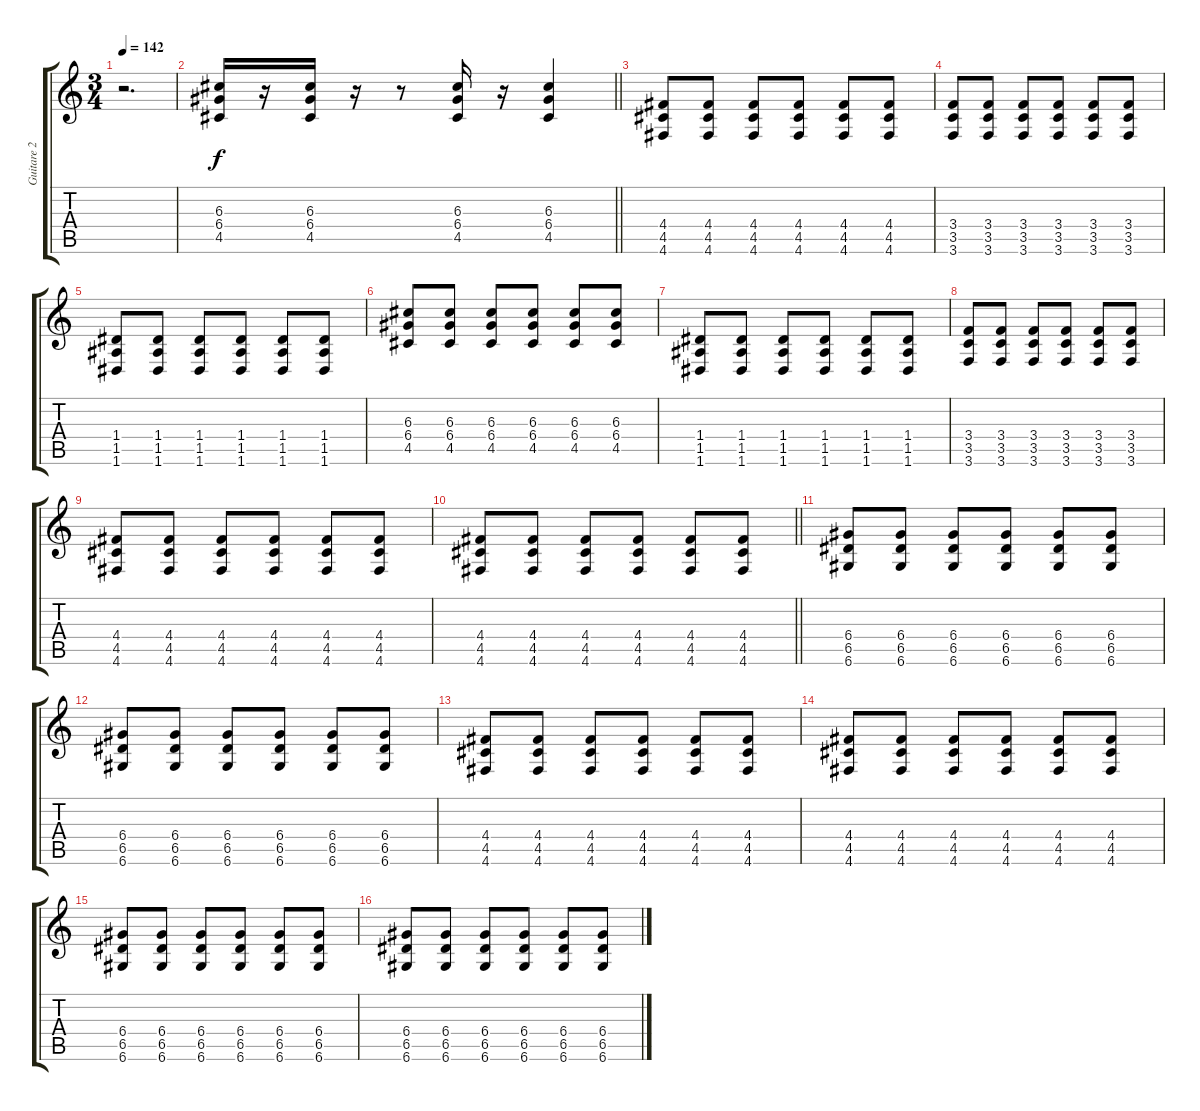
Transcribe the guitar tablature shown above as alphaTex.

\track ("Guitare 2" "Guitare 2") {instrument overdrivenguitar}
\staff {score tabs}
\tuning (E4 B3 G3 D3 A2 D2) {hide}
\ts (3 4)
\tempo 142
\clef g2
\ks c
r.2{d dy f} |
\barLineRight lightlight
(6.3 6.4 4.5).16 r.16 (6.3 6.4 4.5).16 r.16 r.8 (6.3 6.4 4.5).16 r.16 (6.3 6.4 4.5).4 |
(4.4 4.5 4.6).8 (4.4 4.5 4.6).8 (4.4 4.5 4.6).8 (4.4 4.5 4.6).8 (4.4 4.5 4.6).8 (4.4 4.5 4.6).8 |
(3.4 3.5 3.6).8 (3.4 3.5 3.6).8 (3.4 3.5 3.6).8 (3.4 3.5 3.6).8 (3.4 3.5 3.6).8 (3.4 3.5 3.6).8 |
(1.4 1.5 1.6).8 (1.4 1.5 1.6).8 (1.4 1.5 1.6).8 (1.4 1.5 1.6).8 (1.4 1.5 1.6).8 (1.4 1.5 1.6).8 |
(6.3 6.4 4.5).8 (6.3 6.4 4.5).8 (6.3 6.4 4.5).8 (6.3 6.4 4.5).8 (6.3 6.4 4.5).8 (6.3 6.4 4.5).8 |
(1.4 1.5 1.6).8 (1.4 1.5 1.6).8 (1.4 1.5 1.6).8 (1.4 1.5 1.6).8 (1.4 1.5 1.6).8 (1.4 1.5 1.6).8 |
(3.4 3.5 3.6).8 (3.4 3.5 3.6).8 (3.4 3.5 3.6).8 (3.4 3.5 3.6).8 (3.4 3.5 3.6).8 (3.4 3.5 3.6).8 |
(4.4 4.5 4.6).8 (4.4 4.5 4.6).8 (4.4 4.5 4.6).8 (4.4 4.5 4.6).8 (4.4 4.5 4.6).8 (4.4 4.5 4.6).8 |
\barLineRight lightlight
(4.4 4.5 4.6).8 (4.4 4.5 4.6).8 (4.4 4.5 4.6).8 (4.4 4.5 4.6).8 (4.4 4.5 4.6).8 (4.4 4.5 4.6).8 |
(6.4 6.5 6.6).8 (6.4 6.5 6.6).8 (6.4 6.5 6.6).8 (6.4 6.5 6.6).8 (6.4 6.5 6.6).8 (6.4 6.5 6.6).8 |
(6.4 6.5 6.6).8 (6.4 6.5 6.6).8 (6.4 6.5 6.6).8 (6.4 6.5 6.6).8 (6.4 6.5 6.6).8 (6.4 6.5 6.6).8 |
(4.4 4.5 4.6).8 (4.4 4.5 4.6).8 (4.4 4.5 4.6).8 (4.4 4.5 4.6).8 (4.4 4.5 4.6).8 (4.4 4.5 4.6).8 |
(4.4 4.5 4.6).8 (4.4 4.5 4.6).8 (4.4 4.5 4.6).8 (4.4 4.5 4.6).8 (4.4 4.5 4.6).8 (4.4 4.5 4.6).8 |
(6.4 6.5 6.6).8 (6.4 6.5 6.6).8 (6.4 6.5 6.6).8 (6.4 6.5 6.6).8 (6.4 6.5 6.6).8 (6.4 6.5 6.6).8 |
(6.4 6.5 6.6).8 (6.4 6.5 6.6).8 (6.4 6.5 6.6).8 (6.4 6.5 6.6).8 (6.4 6.5 6.6).8 (6.4 6.5 6.6).8
